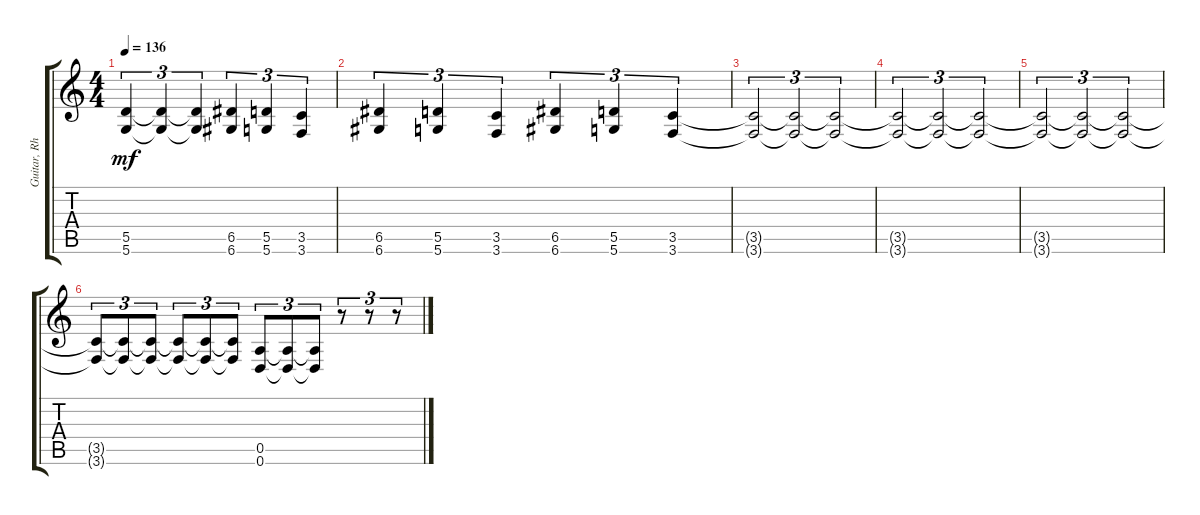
\track ("Guitar, Rhythm" "Guitar, Rh") {instrument overdrivenguitar}
\staff {score tabs}
\tuning (E4 B3 G3 D3 A2 D2) {hide}
\ts (4 4)
\tempo 136
\clef g2
\ks c
(5.5 5.6).4{tu (3 2) dy mf} (5.5{t} 5.6{t}).4{tu (3 2)} (5.5{t} 5.6{t}).4{tu (3 2)} (6.5 6.6).4{tu (3 2)} (5.5 5.6).4{tu (3 2)} (3.5 3.6).4{tu (3 2)} |
(6.5 6.6).4{tu (3 2)} (5.5 5.6).4{tu (3 2)} (3.5 3.6).4{tu (3 2)} (6.5 6.6).4{tu (3 2)} (5.5 5.6).4{tu (3 2)} (3.5 3.6).4{tu (3 2)} |
(3.5{t} 3.6{t}).2{tu (3 2)} (3.5{t} 3.6{t}).2{tu (3 2)} (3.5{t} 3.6{t}).2{tu (3 2)} |
(3.5{t} 3.6{t}).2{tu (3 2)} (3.5{t} 3.6{t}).2{tu (3 2)} (3.5{t} 3.6{t}).2{tu (3 2)} |
(3.5{t} 3.6{t}).2{tu (3 2)} (3.5{t} 3.6{t}).2{tu (3 2)} (3.5{t} 3.6{t}).2{tu (3 2)} |
(3.5{t} 3.6{t}).8{tu (3 2)} (3.5{t} 3.6{t}).8{tu (3 2)} (3.5{t} 3.6{t}).8{tu (3 2)} (3.5{t} 3.6{t}).8{tu (3 2)} (3.5{t} 3.6{t}).8{tu (3 2)} (3.5{t} 3.6{t}).8{tu (3 2)} (0.5 0.6).8{tu (3 2)} (0.5{t} 0.6{t}).8{tu (3 2)} (0.5{t} 0.6{t}).8{tu (3 2)} r.8{tu (3 2)} r.8{tu (3 2)} r.8{tu (3 2)}
